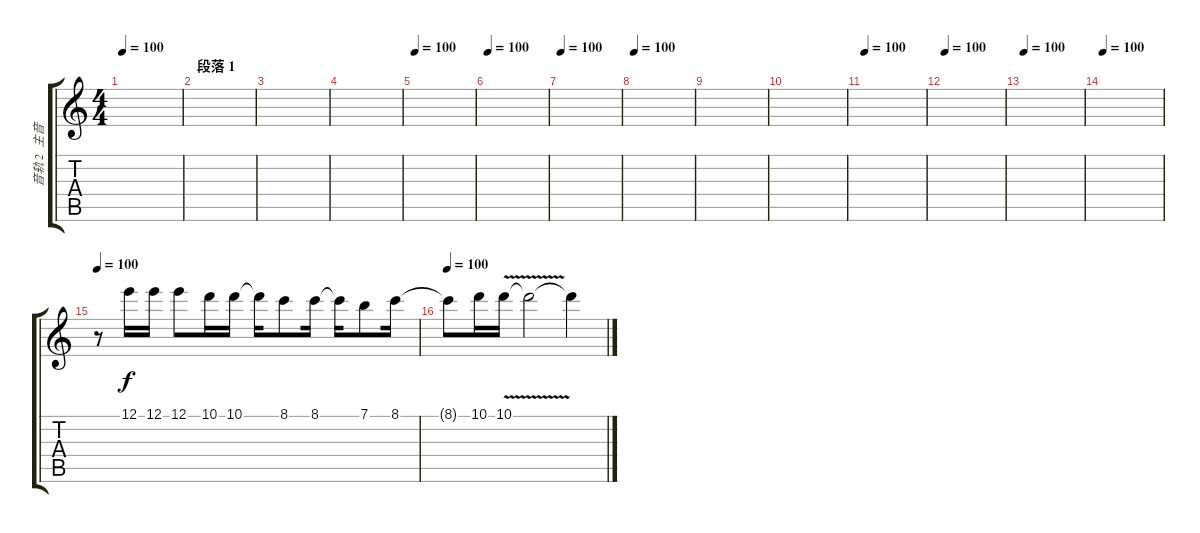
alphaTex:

\track ("音轨 2  主音" "音轨 2  主音") {instrument overdrivenguitar}
\staff {score tabs}
\tuning (E4 B3 G3 D3 A2 E2) {hide}
\ts (4 4)
\tempo 100
\clef g2
\ks c
|
\section ("" "段落 1")
|
|
|
\tempo 100
|
\tempo 100
|
\tempo 100
|
\tempo 100
|
|
|
\tempo 100
|
\tempo 100
|
\tempo 100
|
\tempo 100
|
\tempo 100
r.8 12.1.16 12.1.16 12.1.8 10.1.16 10.1.16 10.1{t}.16 8.1.8 8.1.16 8.1{t}.16 7.1.8 8.1.16 |
\tempo 100
8.1{t}.8 10.1.16 10.1{v}.16 10.1{t}.2 10.1{t}.4
